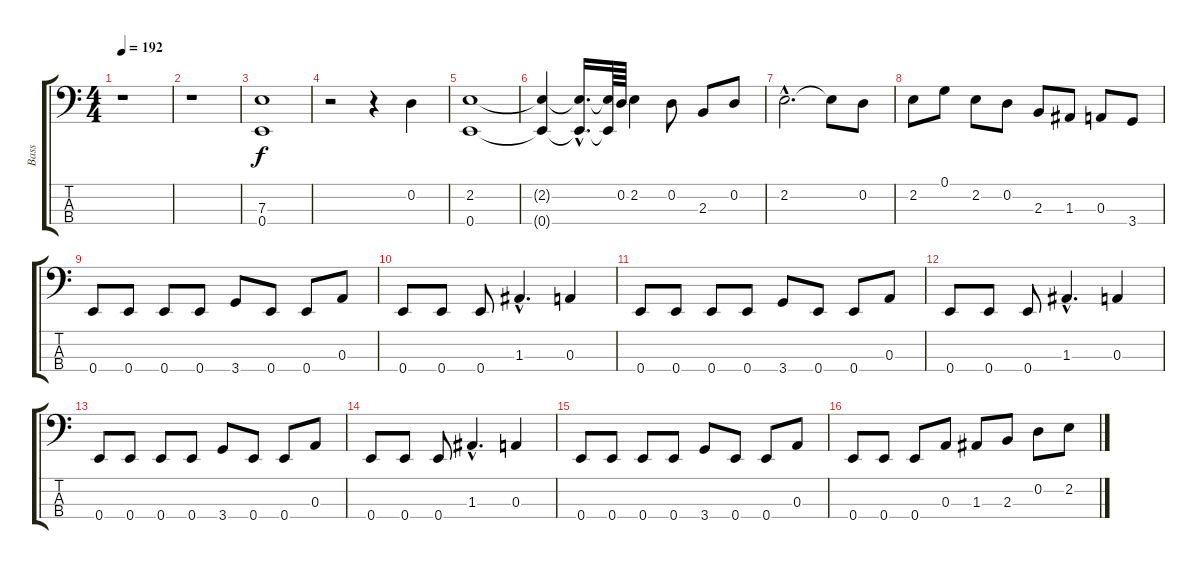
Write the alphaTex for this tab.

\track ("Bass" "Bass") {instrument electricbassfinger}
\staff {score tabs}
\tuning (G2 D2 A1 E1) {hide}
\ts (4 4)
\tempo 192
\clef f4
\ks c
r.1{dy f} |
r.1 |
(7.3 0.4).1 |
r.2 r.4 0.2.4 |
(2.2 0.4).1 |
(2.2{t} 0.4{t}).4 (2.2{hac t} 0.4{hac t}).16{d} (2.2{t} 0.4{t}).64 0.2.64 2.2.4 0.2.8 2.3.8 0.2.8 |
2.2{hac}.2{d} 2.2{t}.8 0.2.8 |
2.2.8 0.1.8 2.2.8 0.2.8 2.3.8 1.3.8 0.3.8 3.4.8 |
0.4.8 0.4.8 0.4.8 0.4.8 3.4.8 0.4.8 0.4.8 0.3.8 |
0.4.8 0.4.8 0.4.8 1.3{hac}.4{d} 0.3.4 |
0.4.8 0.4.8 0.4.8 0.4.8 3.4.8 0.4.8 0.4.8 0.3.8 |
0.4.8 0.4.8 0.4.8 1.3{hac}.4{d} 0.3.4 |
0.4.8 0.4.8 0.4.8 0.4.8 3.4.8 0.4.8 0.4.8 0.3.8 |
0.4.8 0.4.8 0.4.8 1.3{hac}.4{d} 0.3.4 |
0.4.8 0.4.8 0.4.8 0.4.8 3.4.8 0.4.8 0.4.8 0.3.8 |
0.4.8 0.4.8 0.4.8 0.3.8 1.3.8 2.3.8 0.2.8 2.2.8
